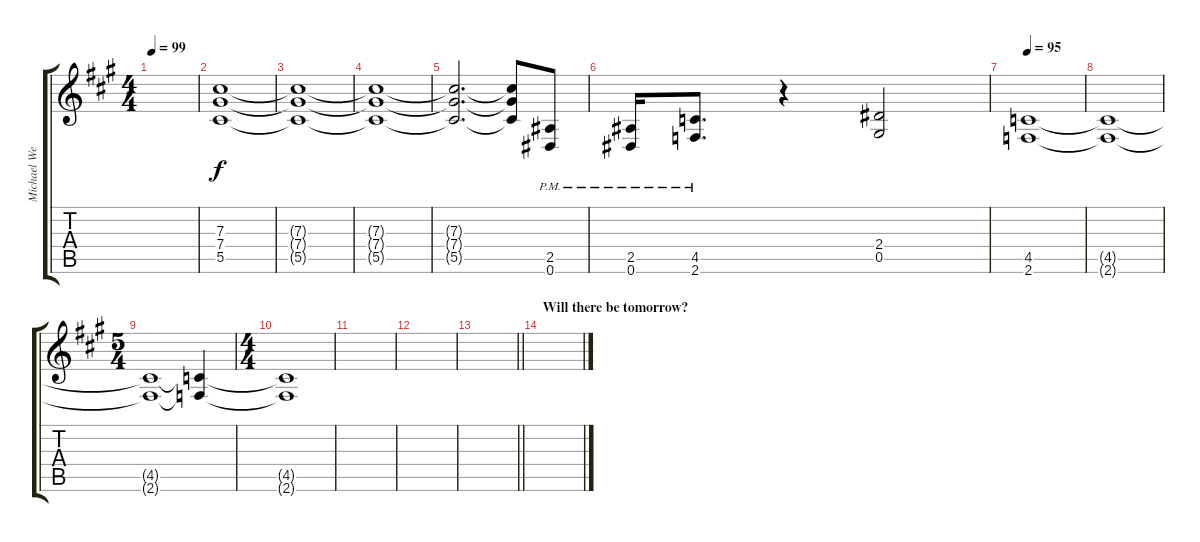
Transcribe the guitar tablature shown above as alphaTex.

\track ("Michael Weikath" "Michael We") {instrument distortionguitar}
\staff {score tabs}
\tuning (Eb4 Bb3 Gb3 Db3 Ab2 Eb2) {hide}
\ts (4 4)
\tempo 99
\clef g2
\ks f#minor
|
(7.3 7.4 5.5).1 |
(7.3{t} 7.4{t} 5.5{t}).1 |
(7.3{t} 7.4{t} 5.5{t}).1 |
(7.3{t} 7.4{t} 5.5{t}).2{d} (7.3{t} 7.4{t} 5.5{t}).8 (2.5{pm} 0.6{pm}).8 |
(2.5{pm} 0.6{pm}).16 (4.5{pm} 2.6{pm}).8{d} r.4 (2.4 0.5).2 |
\tempo 95
(4.5 2.6).1{volume 0} |
(4.5{t} 2.6{t}).1 |
\ts (5 4)
(4.5{t} 2.6{t}).1 (4.5{t} 2.6{t}).4 |
\ts (4 4)
(4.5{t} 2.6{t}).1 |
|
|
\barLineRight lightlight
|
\section ("" "Will there be tomorrow?")
